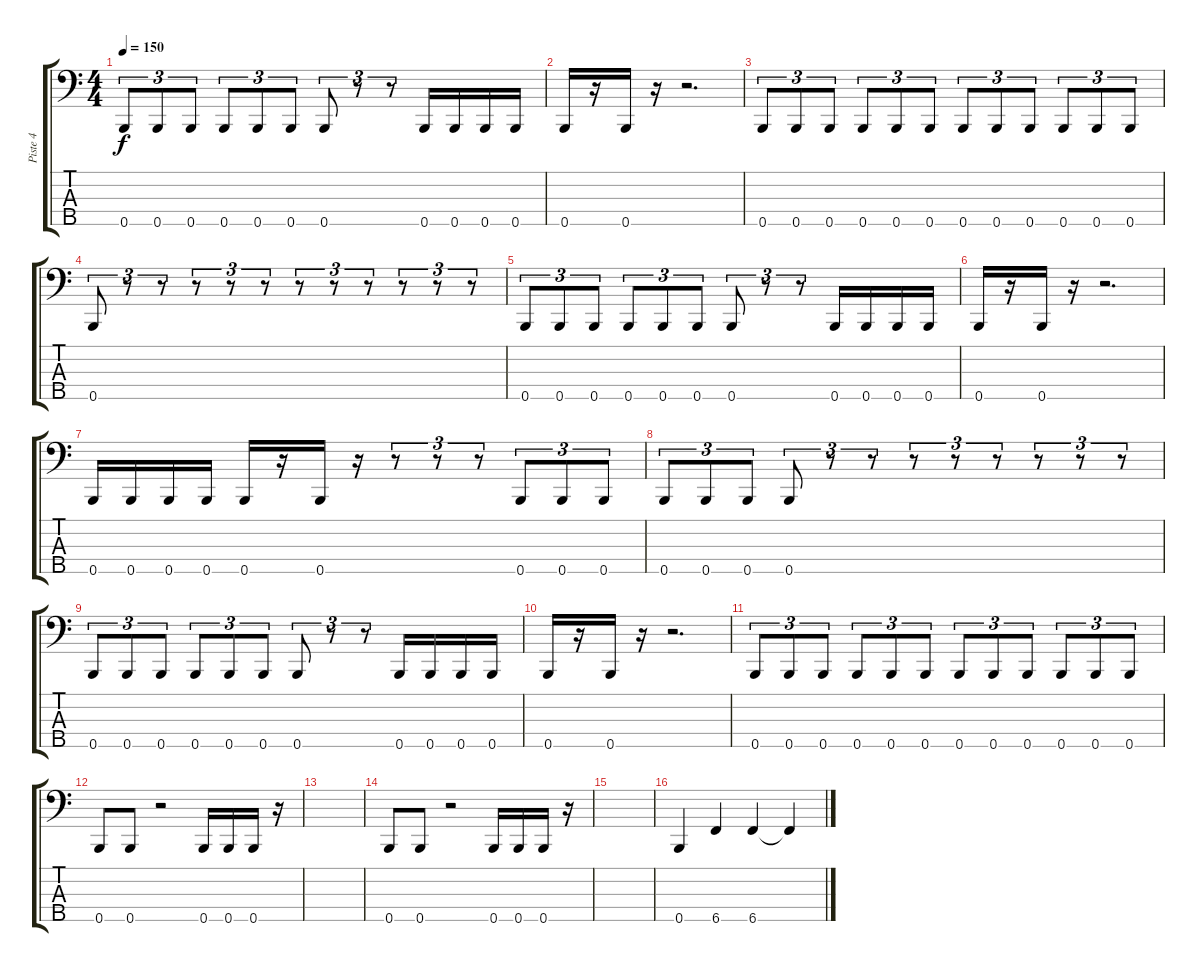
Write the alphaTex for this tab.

\track ("Piste 4" "Piste 4") {instrument electricbassfinger}
\staff {score tabs}
\tuning (G2 D2 A1 E1 B0) {hide}
\ts (4 4)
\tempo 150
\clef f4
\ks c
0.5.8{tu (3 2) dy f} 0.5.8{tu (3 2)} 0.5.8{tu (3 2)} 0.5.8{tu (3 2)} 0.5.8{tu (3 2)} 0.5.8{tu (3 2)} 0.5.8{tu (3 2)} r.8{tu (3 2)} r.8{tu (3 2)} 0.5.16 0.5.16 0.5.16 0.5.16 |
0.5.16 r.16 0.5.16 r.16 r.2{d} |
0.5.8{tu (3 2)} 0.5.8{tu (3 2)} 0.5.8{tu (3 2)} 0.5.8{tu (3 2)} 0.5.8{tu (3 2)} 0.5.8{tu (3 2)} 0.5.8{tu (3 2)} 0.5.8{tu (3 2)} 0.5.8{tu (3 2)} 0.5.8{tu (3 2)} 0.5.8{tu (3 2)} 0.5.8{tu (3 2)} |
0.5.8{tu (3 2)} r.8{tu (3 2)} r.8{tu (3 2)} r.8{tu (3 2)} r.8{tu (3 2)} r.8{tu (3 2)} r.8{tu (3 2)} r.8{tu (3 2)} r.8{tu (3 2)} r.8{tu (3 2)} r.8{tu (3 2)} r.8{tu (3 2)} |
0.5.8{tu (3 2)} 0.5.8{tu (3 2)} 0.5.8{tu (3 2)} 0.5.8{tu (3 2)} 0.5.8{tu (3 2)} 0.5.8{tu (3 2)} 0.5.8{tu (3 2)} r.8{tu (3 2)} r.8{tu (3 2)} 0.5.16 0.5.16 0.5.16 0.5.16 |
0.5.16 r.16 0.5.16 r.16 r.2{d} |
0.5.16 0.5.16 0.5.16 0.5.16 0.5.16 r.16 0.5.16 r.16 r.8{tu (3 2)} r.8{tu (3 2)} r.8{tu (3 2)} 0.5.8{tu (3 2)} 0.5.8{tu (3 2)} 0.5.8{tu (3 2)} |
0.5.8{tu (3 2)} 0.5.8{tu (3 2)} 0.5.8{tu (3 2)} 0.5.8{tu (3 2)} r.8{tu (3 2)} r.8{tu (3 2)} r.8{tu (3 2)} r.8{tu (3 2)} r.8{tu (3 2)} r.8{tu (3 2)} r.8{tu (3 2)} r.8{tu (3 2)} |
0.5.8{tu (3 2)} 0.5.8{tu (3 2)} 0.5.8{tu (3 2)} 0.5.8{tu (3 2)} 0.5.8{tu (3 2)} 0.5.8{tu (3 2)} 0.5.8{tu (3 2)} r.8{tu (3 2)} r.8{tu (3 2)} 0.5.16 0.5.16 0.5.16 0.5.16 |
0.5.16 r.16 0.5.16 r.16 r.2{d} |
0.5.8{tu (3 2)} 0.5.8{tu (3 2)} 0.5.8{tu (3 2)} 0.5.8{tu (3 2)} 0.5.8{tu (3 2)} 0.5.8{tu (3 2)} 0.5.8{tu (3 2)} 0.5.8{tu (3 2)} 0.5.8{tu (3 2)} 0.5.8{tu (3 2)} 0.5.8{tu (3 2)} 0.5.8{tu (3 2)} |
0.5.8 0.5.8 r.2 0.5.16 0.5.16 0.5.16 r.16 |
|
0.5.8 0.5.8 r.2 0.5.16 0.5.16 0.5.16 r.16 |
|
0.5.4 6.5.4 6.5.4 6.5{t}.4
